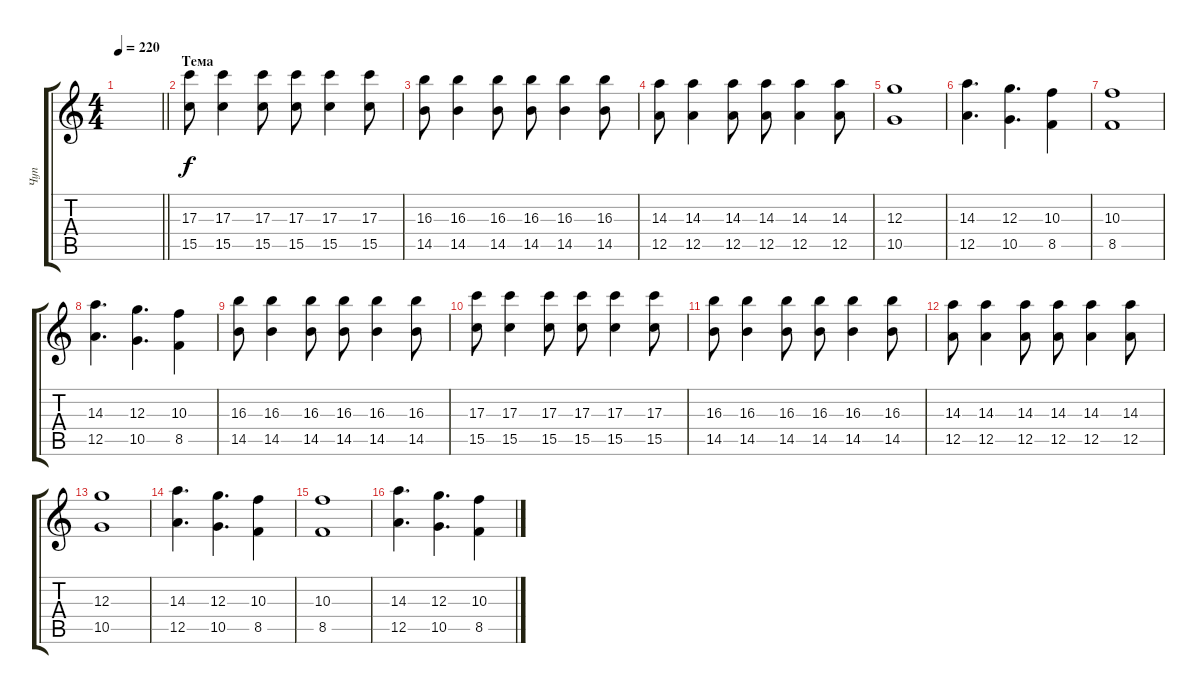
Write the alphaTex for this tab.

\track ("Чуп" "Чуп") {instrument distortionguitar}
\staff {score tabs}
\tuning (E4 B3 G3 D3 A2 E2) {hide}
\ts (4 4)
\tempo 220
\clef g2
\barLineRight lightlight
\ks c
|
\section ("" "Тема")
(17.3 15.5).8 (17.3 15.5).4 (17.3 15.5).8 (17.3 15.5).8 (17.3 15.5).4 (17.3 15.5).8 |
(16.3 14.5).8 (16.3 14.5).4 (16.3 14.5).8 (16.3 14.5).8 (16.3 14.5).4 (16.3 14.5).8 |
(14.3 12.5).8 (14.3 12.5).4 (14.3 12.5).8 (14.3 12.5).8 (14.3 12.5).4 (14.3 12.5).8 |
(12.3 10.5).1 |
(14.3 12.5).4{d} (12.3 10.5).4{d} (10.3 8.5).4 |
(10.3 8.5).1 |
(14.3 12.5).4{d} (12.3 10.5).4{d} (10.3 8.5).4 |
(16.3 14.5).8 (16.3 14.5).4 (16.3 14.5).8 (16.3 14.5).8 (16.3 14.5).4 (16.3 14.5).8 |
(17.3 15.5).8 (17.3 15.5).4 (17.3 15.5).8 (17.3 15.5).8 (17.3 15.5).4 (17.3 15.5).8 |
(16.3 14.5).8 (16.3 14.5).4 (16.3 14.5).8 (16.3 14.5).8 (16.3 14.5).4 (16.3 14.5).8 |
(14.3 12.5).8 (14.3 12.5).4 (14.3 12.5).8 (14.3 12.5).8 (14.3 12.5).4 (14.3 12.5).8 |
(12.3 10.5).1 |
(14.3 12.5).4{d} (12.3 10.5).4{d} (10.3 8.5).4 |
(10.3 8.5).1 |
(14.3 12.5).4{d} (12.3 10.5).4{d} (10.3 8.5).4
